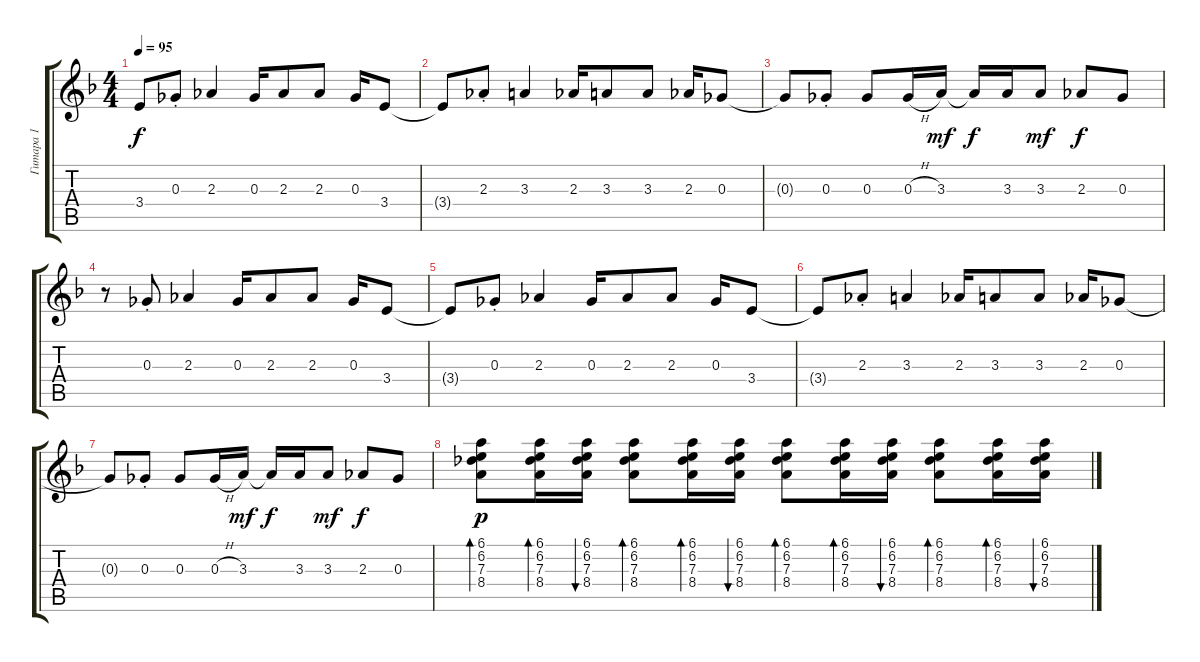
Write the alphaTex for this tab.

\track ("Гитара 1" "Гитара 1") {instrument distortionguitar}
\staff {score tabs}
\tuning (Eb4 Bb3 Gb3 Db3 Ab2 Eb2) {hide}
\ts (4 4)
\tempo 95
\clef g2
\ks dminor
3.4{t}.8{dy f} 0.3{st}.8 2.3.4 0.3.16 2.3.8 2.3.8 0.3.16 3.4.8 |
3.4{t}.8 2.3{st}.8 3.3.4 2.3.16 3.3.8 3.3.8 2.3.16 0.3.8 |
0.3{t}.8 0.3{st}.8 0.3.8 0.3{h}.16 3.3.16{dy mf} 3.3{t}.16{dy f} 3.3.16 3.3.8{dy mf} 2.3.8{dy f} 0.3.8 |
r.8 0.3{st}.8 2.3.4 0.3.16 2.3.8 2.3.8 0.3.16 3.4.8 |
3.4{t}.8 0.3{st}.8 2.3.4 0.3.16 2.3.8 2.3.8 0.3.16 3.4.8 |
3.4{t}.8 2.3{st}.8 3.3.4 2.3.16 3.3.8 3.3.8 2.3.16 0.3.8 |
0.3{t}.8 0.3{st}.8 0.3.8 0.3{h}.16 3.3.16{dy mf} 3.3{t}.16{dy f} 3.3.16 3.3.8{dy mf} 2.3.8{dy f} 0.3.8 |
(6.1 6.2 7.3 8.4).8{bd 60 dy p} (6.1 6.2 7.3 8.4).16{bd 60} (6.1 6.2 7.3 8.4).16{bu 60} (6.1 6.2 7.3 8.4).8{bd 60} (6.1 6.2 7.3 8.4).16{bd 60} (6.1 6.2 7.3 8.4).16{bu 60} (6.1 6.2 7.3 8.4).8{bd 60} (6.1 6.2 7.3 8.4).16{bd 60} (6.1 6.2 7.3 8.4).16{bu 60} (6.1 6.2 7.3 8.4).8{bd 60} (6.1 6.2 7.3 8.4).16{bd 60} (6.1 6.2 7.3 8.4).16{bu 60}
